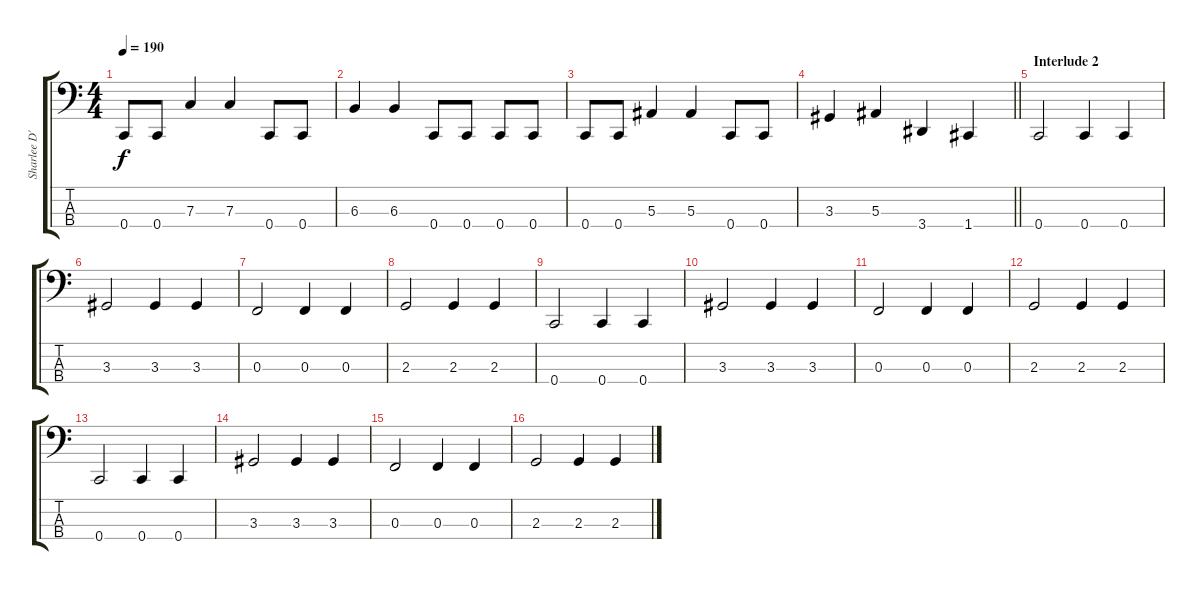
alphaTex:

\track ("Sharlee D'Angelo" "Sharlee D'") {instrument electricbasspick}
\staff {score tabs}
\tuning (Eb2 Bb1 F1 C1) {hide}
\ts (4 4)
\tempo 190
\clef f4
\ks c
0.4.8{dy f} 0.4.8 7.3.4 7.3.4 0.4.8 0.4.8 |
6.3.4 6.3.4 0.4.8 0.4.8 0.4.8 0.4.8 |
0.4.8 0.4.8 5.3.4 5.3.4 0.4.8 0.4.8 |
\barLineRight lightlight
3.3.4 5.3.4 3.4.4 1.4.4 |
\section ("" "Interlude 2")
0.4.2 0.4.4 0.4.4 |
3.3.2 3.3.4 3.3.4 |
0.3.2 0.3.4 0.3.4 |
2.3.2 2.3.4 2.3.4 |
0.4.2 0.4.4 0.4.4 |
3.3.2 3.3.4 3.3.4 |
0.3.2 0.3.4 0.3.4 |
2.3.2 2.3.4 2.3.4 |
0.4.2 0.4.4 0.4.4 |
3.3.2 3.3.4 3.3.4 |
0.3.2 0.3.4 0.3.4 |
2.3.2 2.3.4 2.3.4
